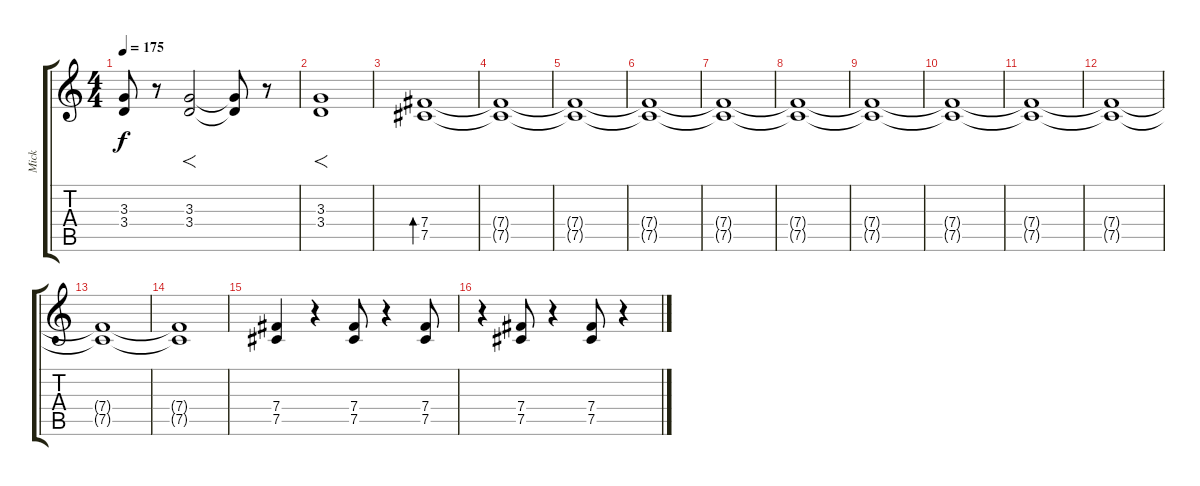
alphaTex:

\track ("Mick" "Mick") {instrument distortionguitar}
\staff {score tabs}
\tuning (Db4 Ab3 E3 B2 Gb2 B1) {hide}
\ts (4 4)
\tempo 175
\clef g2
\ks c
(3.3{t} 3.4{t}).8{dy f} r.8 (3.3 3.4).2{f} (3.3{t} 3.4{t}).8 r.8 |
(3.3 3.4).1{f} |
(7.4 7.5).1{bd 60} |
(7.4{t} 7.5{t}).1 |
(7.4{t} 7.5{t}).1 |
(7.4{t} 7.5{t}).1{volume 10} |
(7.4{t} 7.5{t}).1 |
(7.4{t} 7.5{t}).1 |
(7.4{t} 7.5{t}).1 |
(7.4{t} 7.5{t}).1 |
(7.4{t} 7.5{t}).1 |
(7.4{t} 7.5{t}).1 |
(7.4{t} 7.5{t}).1 |
(7.4{t} 7.5{t}).1{volume 9} |
(7.4 7.5).4 r.4 (7.4 7.5).8 r.4 (7.4 7.5).8 |
r.4 (7.4 7.5).8 r.4 (7.4 7.5).8 r.4
